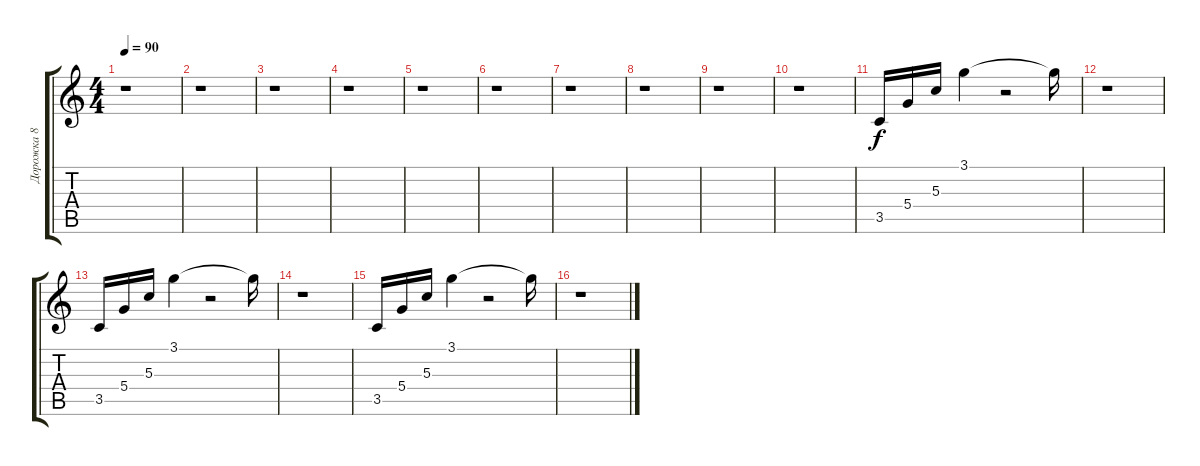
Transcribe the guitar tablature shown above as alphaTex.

\track ("Дорожка 8" "Дорожка 8") {instrument electricguitarclean}
\staff {score tabs}
\tuning (E4 B3 G3 D3 A2 E2) {hide}
\ts (4 4)
\tempo 90
\clef g2
\ks c
r.1{dy f instrument electricguitarclean} |
r.1 |
r.1 |
r.1 |
r.1 |
r.1 |
r.1 |
r.1 |
r.1 |
r.1 |
3.5.16 5.4.16 5.3.16 3.1.4 r.2 3.1{t}.16 |
r.1 |
3.5.16 5.4.16 5.3.16 3.1.4 r.2 3.1{t}.16 |
r.1 |
3.5.16 5.4.16 5.3.16 3.1.4 r.2 3.1{t}.16 |
r.1
